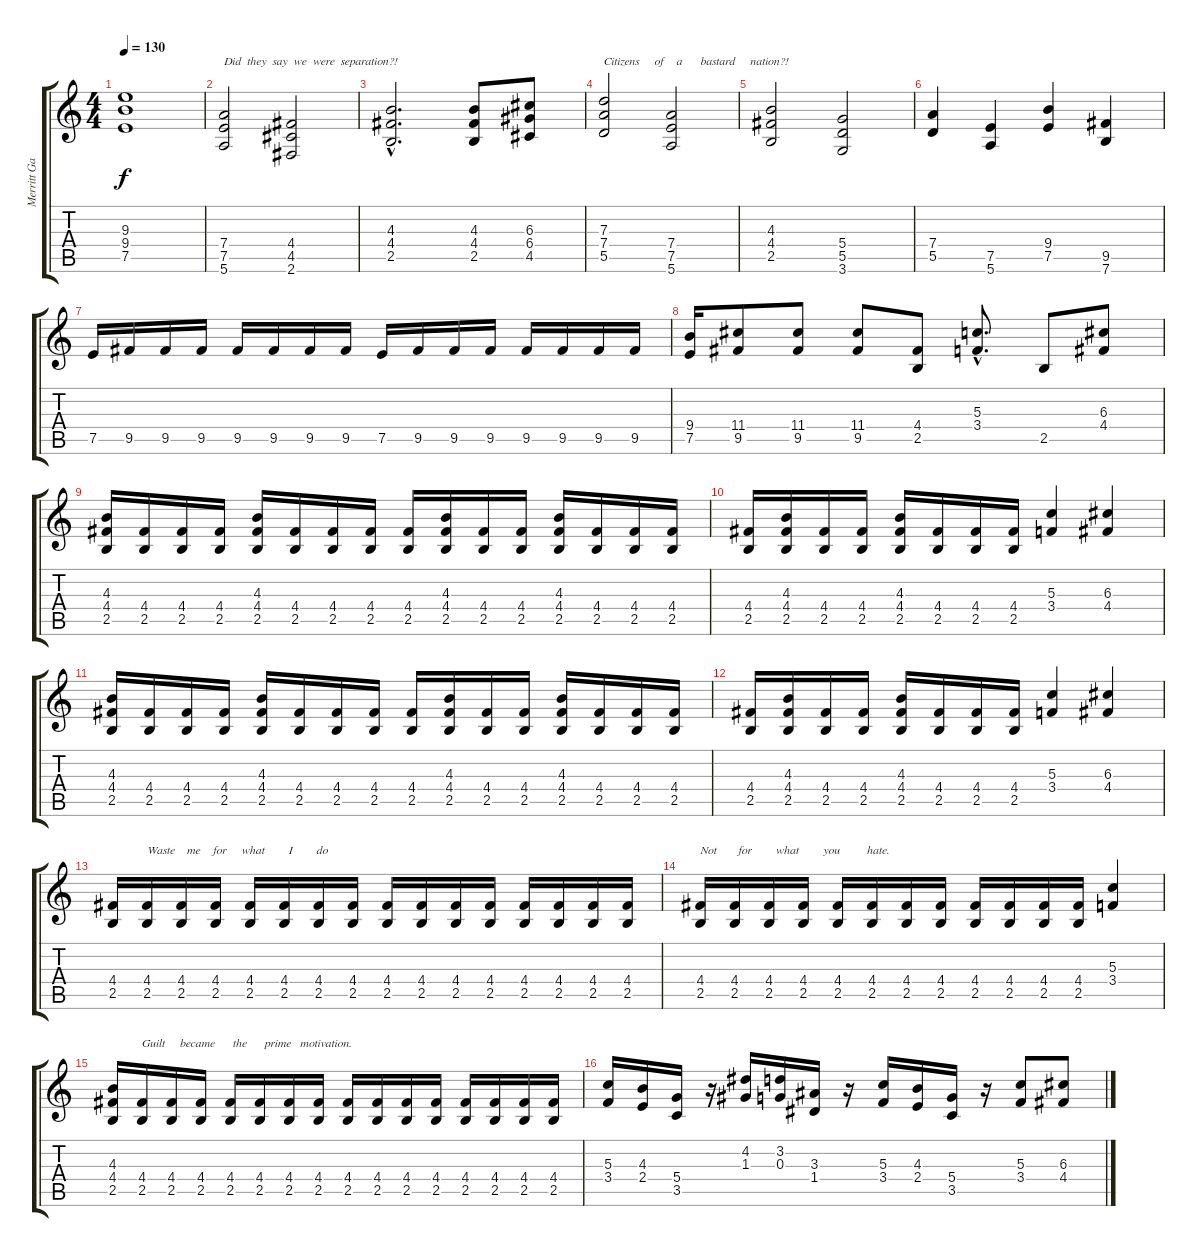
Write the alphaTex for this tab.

\track ("Merritt Gant-Guitar :Blitz - text" "Merritt Ga") {instrument distortionguitar}
\staff {score tabs}
\tuning (E4 B3 G3 D3 A2 E2) {hide}
\ts (4 4)
\tempo 130
\clef g2
\ks c
(9.3 9.4 7.5).1{dy f} |
(7.4 7.5 5.6).2{txt "Did  they  say  we  were  separation?!"} (4.4 4.5 2.6).2 |
(4.3{hac} 4.4{hac} 2.5{hac}).2{d} (4.3 4.4 2.5).8 (6.3 6.4 4.5).8 |
(7.3 7.4 5.5).2{txt "Citizens     of    a      bastard     nation?! "} (7.4 7.5 5.6).2 |
(4.3 4.4 2.5).2 (5.4 5.5 3.6).2 |
(7.4 5.5).4 (7.5 5.6).4 (9.4 7.5).4 (9.5 7.6).4 |
7.5.16 9.5.16 9.5.16 9.5.16 9.5.16 9.5.16 9.5.16 9.5.16 7.5.16 9.5.16 9.5.16 9.5.16 9.5.16 9.5.16 9.5.16 9.5.16 |
(9.4 7.5).16 (11.4 9.5).8 (11.4 9.5).8 (11.4 9.5).8 (4.4 2.5).8 (5.3{hac} 3.4{hac}).8{d} 2.5.8 (6.3 4.4).8 |
(4.3 4.4 2.5).16 (4.4 2.5).16 (4.4 2.5).16 (4.4 2.5).16 (4.3 4.4 2.5).16 (4.4 2.5).16 (4.4 2.5).16 (4.4 2.5).16 (4.4 2.5).16 (4.3 4.4 2.5).16 (4.4 2.5).16 (4.4 2.5).16 (4.3 4.4 2.5).16 (4.4 2.5).16 (4.4 2.5).16 (4.4 2.5).16 |
(4.4 2.5).16 (4.3 4.4 2.5).16 (4.4 2.5).16 (4.4 2.5).16 (4.3 4.4 2.5).16 (4.4 2.5).16 (4.4 2.5).16 (4.4 2.5).16 (5.3 3.4).4 (6.3 4.4).4 |
(4.3 4.4 2.5).16 (4.4 2.5).16 (4.4 2.5).16 (4.4 2.5).16 (4.3 4.4 2.5).16 (4.4 2.5).16 (4.4 2.5).16 (4.4 2.5).16 (4.4 2.5).16 (4.3 4.4 2.5).16 (4.4 2.5).16 (4.4 2.5).16 (4.3 4.4 2.5).16 (4.4 2.5).16 (4.4 2.5).16 (4.4 2.5).16 |
(4.4 2.5).16 (4.3 4.4 2.5).16 (4.4 2.5).16 (4.4 2.5).16 (4.3 4.4 2.5).16 (4.4 2.5).16 (4.4 2.5).16 (4.4 2.5).16 (5.3 3.4).4 (6.3 4.4).4 |
(4.4 2.5).16 (4.4 2.5).16{txt "Waste    me    for     what        I        do"} (4.4 2.5).16 (4.4 2.5).16 (4.4 2.5).16 (4.4 2.5).16 (4.4 2.5).16 (4.4 2.5).16 (4.4 2.5).16 (4.4 2.5).16 (4.4 2.5).16 (4.4 2.5).16 (4.4 2.5).16 (4.4 2.5).16 (4.4 2.5).16 (4.4 2.5).16 |
(4.4 2.5).16{txt "Not       for        what        you         hate."} (4.4 2.5).16 (4.4 2.5).16 (4.4 2.5).16 (4.4 2.5).16 (4.4 2.5).16 (4.4 2.5).16 (4.4 2.5).16 (4.4 2.5).16 (4.4 2.5).16 (4.4 2.5).16 (4.4 2.5).16 (5.3 3.4).4 |
(4.3 4.4 2.5).16 (4.4 2.5).16{txt "Guilt     became      the      prime   motivation."} (4.4 2.5).16 (4.4 2.5).16 (4.4 2.5).16 (4.4 2.5).16 (4.4 2.5).16 (4.4 2.5).16 (4.4 2.5).16 (4.4 2.5).16 (4.4 2.5).16 (4.4 2.5).16 (4.4 2.5).16 (4.4 2.5).16 (4.4 2.5).16 (4.4 2.5).16 |
(5.3 3.4).16 (4.3 2.4).16 (5.4 3.5).16 r.16 (4.2 1.3).16 (3.2 0.3).16 (3.3 1.4).16 r.16 (5.3 3.4).16 (4.3 2.4).16 (5.4 3.5).16 r.16 (5.3 3.4).8 (6.3 4.4).8
